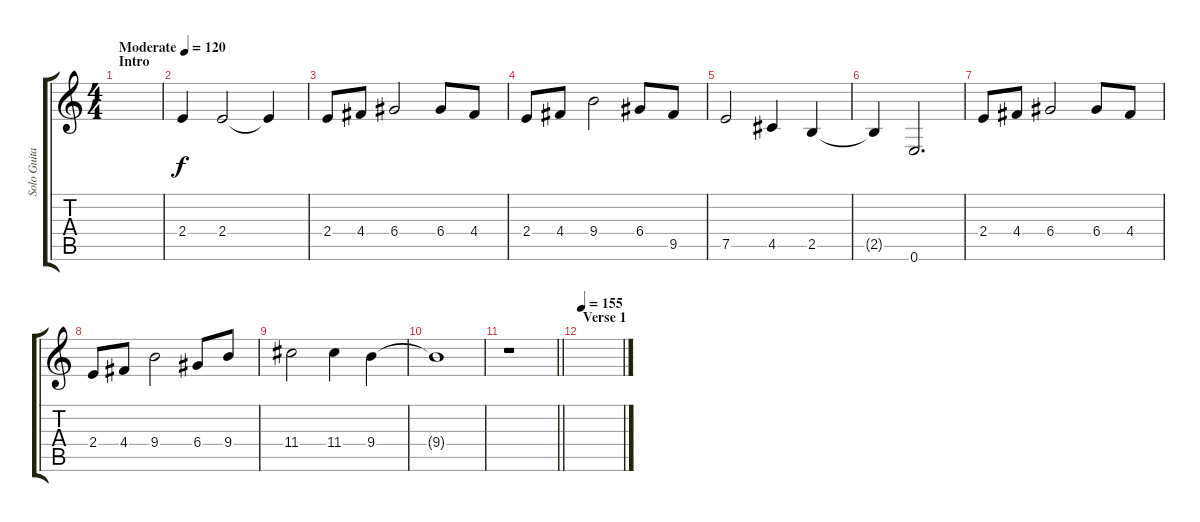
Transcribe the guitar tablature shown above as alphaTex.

\track ("Solo Guitar" "Solo Guita") {instrument distortionguitar}
\staff {score tabs}
\tuning (E4 B3 G3 D3 A2 E2) {hide}
\ts (4 4)
\section ("" "Intro")
\tempo (120 "Moderate")
\clef g2
\ks c
|
2.4.4{volume 12} 2.4.2 2.4{t}.4 |
2.4.8{volume 16} 4.4.8 6.4.2 6.4.8 4.4.8 |
2.4.8 4.4.8 9.4.2 6.4.8 9.5.8 |
7.5.2 4.5.4 2.5.4 |
2.5{t}.4 0.6.2{d} |
2.4.8 4.4.8 6.4.2 6.4.8 4.4.8 |
2.4.8 4.4.8 9.4.2 6.4.8 9.4.8 |
11.4.2 11.4.4 9.4.4{volume 8} |
9.4{t}.1 |
\barLineRight lightlight
r.1{volume 16} |
\section ("" "Verse 1")
\tempo 155
